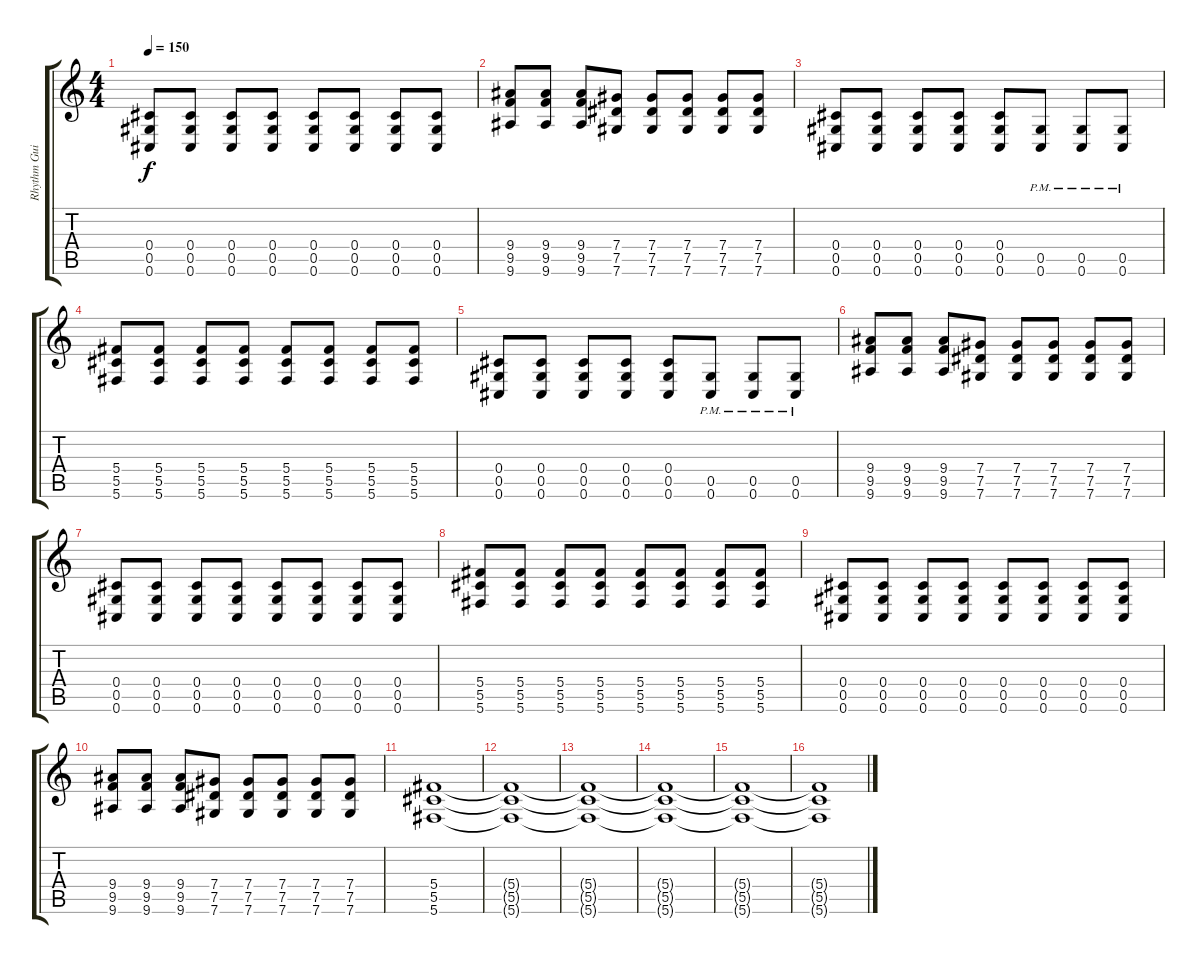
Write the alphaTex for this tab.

\track ("Rhythm Guitar" "Rhythm Gui") {instrument distortionguitar}
\staff {score tabs}
\tuning (Eb4 Bb3 Gb3 Db3 Ab2 Db2) {hide}
\ts (4 4)
\tempo 150
\clef g2
\ks c
(0.4 0.5 0.6).8{dy f} (0.4 0.5 0.6).8 (0.4 0.5 0.6).8 (0.4 0.5 0.6).8 (0.4 0.5 0.6).8 (0.4 0.5 0.6).8 (0.4 0.5 0.6).8 (0.4 0.5 0.6).8 |
(9.4 9.5 9.6).8 (9.4 9.5 9.6).8 (9.4 9.5 9.6).8 (7.4 7.5 7.6).8 (7.4 7.5 7.6).8 (7.4 7.5 7.6).8 (7.4 7.5 7.6).8 (7.4 7.5 7.6).8 |
(0.4 0.5 0.6).8 (0.4 0.5 0.6).8 (0.4 0.5 0.6).8 (0.4 0.5 0.6).8 (0.4 0.5 0.6).8 (0.5{pm} 0.6{pm}).8 (0.5{pm} 0.6{pm}).8 (0.5{pm} 0.6{pm}).8 |
(5.4 5.5 5.6).8 (5.4 5.5 5.6).8 (5.4 5.5 5.6).8 (5.4 5.5 5.6).8 (5.4 5.5 5.6).8 (5.4 5.5 5.6).8 (5.4 5.5 5.6).8 (5.4 5.5 5.6).8 |
(0.4 0.5 0.6).8 (0.4 0.5 0.6).8 (0.4 0.5 0.6).8 (0.4 0.5 0.6).8 (0.4 0.5 0.6).8 (0.5{pm} 0.6{pm}).8 (0.5{pm} 0.6{pm}).8 (0.5{pm} 0.6{pm}).8 |
(9.4 9.5 9.6).8 (9.4 9.5 9.6).8 (9.4 9.5 9.6).8 (7.4 7.5 7.6).8 (7.4 7.5 7.6).8 (7.4 7.5 7.6).8 (7.4 7.5 7.6).8 (7.4 7.5 7.6).8 |
(0.4 0.5 0.6).8 (0.4 0.5 0.6).8 (0.4 0.5 0.6).8 (0.4 0.5 0.6).8 (0.4 0.5 0.6).8 (0.4 0.5 0.6).8 (0.4 0.5 0.6).8 (0.4 0.5 0.6).8 |
(5.4 5.5 5.6).8 (5.4 5.5 5.6).8 (5.4 5.5 5.6).8 (5.4 5.5 5.6).8 (5.4 5.5 5.6).8 (5.4 5.5 5.6).8 (5.4 5.5 5.6).8 (5.4 5.5 5.6).8 |
(0.4 0.5 0.6).8 (0.4 0.5 0.6).8 (0.4 0.5 0.6).8 (0.4 0.5 0.6).8 (0.4 0.5 0.6).8 (0.4 0.5 0.6).8 (0.4 0.5 0.6).8 (0.4 0.5 0.6).8 |
(9.4 9.5 9.6).8 (9.4 9.5 9.6).8 (9.4 9.5 9.6).8 (7.4 7.5 7.6).8 (7.4 7.5 7.6).8 (7.4 7.5 7.6).8 (7.4 7.5 7.6).8 (7.4 7.5 7.6).8 |
(5.4 5.5 5.6).1{volume 0} |
(5.4{t} 5.5{t} 5.6{t}).1 |
(5.4{t} 5.5{t} 5.6{t}).1 |
(5.4{t} 5.5{t} 5.6{t}).1 |
(5.4{t} 5.5{t} 5.6{t}).1 |
(5.4{t} 5.5{t} 5.6{t}).1
